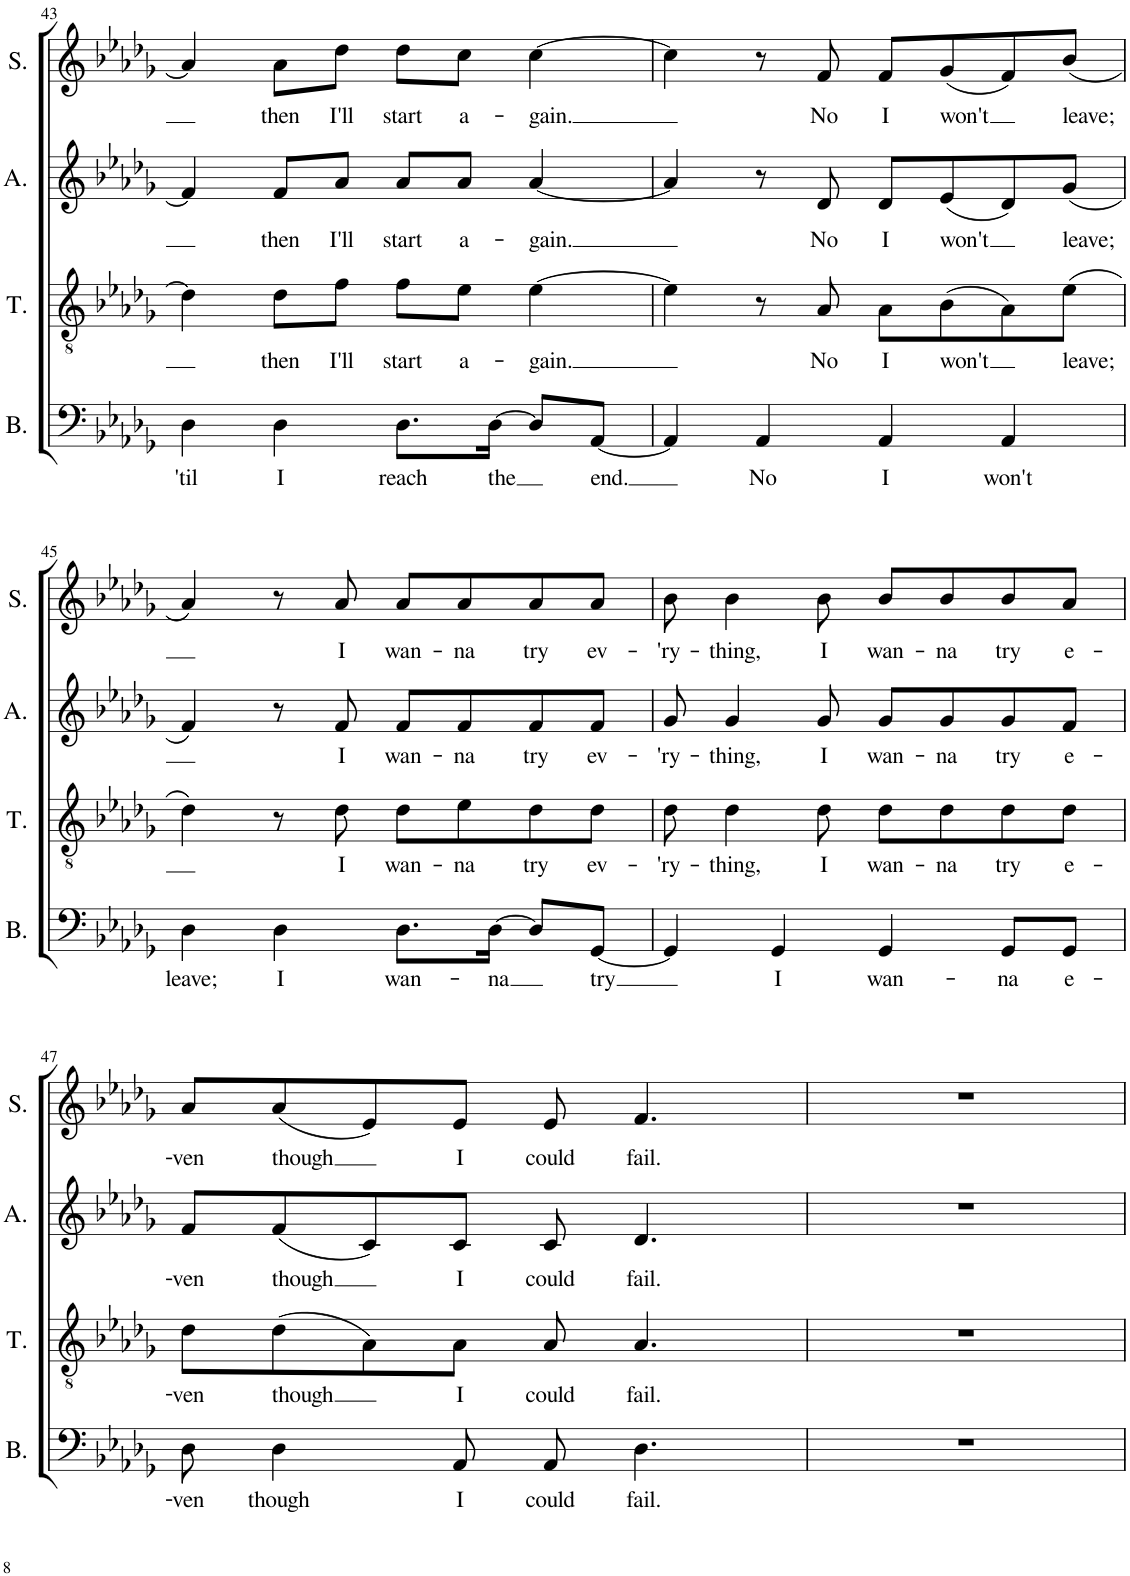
**kern	**text	**kern	**text	**kern	**text	**kern	**text
*part4	*part4	*part3	*part3	*part2	*part2	*part1	*part1
*staff4	*staff4	*staff3	*staff3	*staff2	*staff2	*staff1	*staff1
*I"Bass	*	*I"Tenor	*	*I"Alto	*	*I"Soprano	*
*I'B.	*	*I'T.	*	*I'A.	*	*I'S.	*
!!LO:PB:g=z
*clefF4	*	*clefGv2	*	*clefG2	*	*clefG2	*
*k[b-e-a-d-g-]	*	*k[b-e-a-d-g-]	*	*k[b-e-a-d-g-]	*	*k[b-e-a-d-g-]	*
*M4/4	*	*M4/4	*	*M4/4	*	*M4/4	*
=43	=43	=43	=43	=43	=43	=43	=43
!	!LO:LY:b	!	!	!	!	!	!
4D-\	'til	4d-\]	.	4f/]	.	4a-/]	.
!	!LO:LY:b	!	!LO:LY:b	!	!LO:LY:b	!	!LO:LY:b
4D-\	I	8d-\L	then	8f/L	then	8a-\L	then
!	!	!	!LO:LY:b	!	!LO:LY:b	!	!LO:LY:b
.	.	8f\J	I'll	8a-/J	I'll	8dd-\J	I'll
!	!LO:LY:b	!	!LO:LY:b	!	!LO:LY:b	!	!LO:LY:b
8.D-\L	reach	8f\L	start	8a-/L	start	8dd-\L	start
!	!	!	!LO:LY:b	!	!LO:LY:b	!	!LO:LY:b
.	.	8e-\J	a-	8a-/J	a-	8cc\J	a-
!	!LO:LY:b	!	!	!	!	!	!
[16D-\Jk	the	.	.	.	.	.	.
!	!	!	!LO:LY:b	!	!LO:LY:b	!	!LO:LY:b
8D-/L]	.	[4e-\	-gain.	[4a-/	-gain.	[4cc\	-gain.
!	!LO:LY:b	!	!	!	!	!	!
[8AA-/J	end.	.	.	.	.	.	.
=44	=44	=44	=44	=44	=44	=44	=44
4AA-/]	.	4e-\]	.	4a-/]	.	4cc\]	.
!	!LO:LY:b	!	!	!	!	!	!
4AA-/	No	8r	.	8r	.	8r	.
!	!	!	!LO:LY:b	!	!LO:LY:b	!	!LO:LY:b
.	.	8A-/	No	8d-/	No	8f/	No
!	!LO:LY:b	!	!LO:LY:b	!	!LO:LY:b	!	!LO:LY:b
4AA-/	I	8A-\L	I	8d-/L	I	8f/L	I
!	!	!	!LO:LY:b	!	!LO:LY:b	!	!LO:LY:b
.	.	(8B-\	won't	(8e-/	won't	(8g-/	won't
!	!LO:LY:b	!	!	!	!	!	!
4AA-/	won't	8A-\)	.	8d-/)	.	8f/)	.
!	!	!	!LO:LY:b	!	!LO:LY:b	!	!LO:LY:b
.	.	(8e-\J	leave;	(8g-/J	leave;	(8b-/J	leave;
!!LO:LB:g=z
=45	=45	=45	=45	=45	=45	=45	=45
!	!LO:LY:b	!	!	!	!	!	!
4D-\	leave;	4d-\)	.	4f/)	.	4a-/)	.
!	!LO:LY:b	!	!	!	!	!	!
4D-\	I	8r	.	8r	.	8r	.
!	!	!	!LO:LY:b	!	!LO:LY:b	!	!LO:LY:b
.	.	8d-\	I	8f/	I	8a-/	I
!	!LO:LY:b	!	!LO:LY:b	!	!LO:LY:b	!	!LO:LY:b
8.D-\L	wan-	8d-\L	wan-	8f/L	wan-	8a-/L	wan-
!	!	!	!LO:LY:b	!	!LO:LY:b	!	!LO:LY:b
.	.	8e-\	-na	8f/	-na	8a-/	-na
!	!LO:LY:b	!	!	!	!	!	!
[16D-\Jk	-na	.	.	.	.	.	.
!	!	!	!LO:LY:b	!	!LO:LY:b	!	!LO:LY:b
8D-/L]	.	8d-\	try	8f/	try	8a-/	try
!	!LO:LY:b	!	!LO:LY:b	!	!LO:LY:b	!	!LO:LY:b
[8GG-/J	try	8d-\J	ev-	8f/J	ev-	8a-/J	ev-
=46	=46	=46	=46	=46	=46	=46	=46
!	!	!	!LO:LY:b	!	!LO:LY:b	!	!LO:LY:b
4GG-/]	.	8d-\	-'ry-	8g-/	-'ry-	8b-\	-'ry-
!	!	!	!LO:LY:b	!	!LO:LY:b	!	!LO:LY:b
.	.	4d-\	-thing,	4g-/	-thing,	4b-\	-thing,
!	!LO:LY:b	!	!	!	!	!	!
4GG-/	I	.	.	.	.	.	.
!	!	!	!LO:LY:b	!	!LO:LY:b	!	!LO:LY:b
.	.	8d-\	I	8g-/	I	8b-\	I
!	!LO:LY:b	!	!LO:LY:b	!	!LO:LY:b	!	!LO:LY:b
4GG-/	wan-	8d-\L	wan-	8g-/L	wan-	8b-/L	wan-
!	!	!	!LO:LY:b	!	!LO:LY:b	!	!LO:LY:b
.	.	8d-\	-na	8g-/	-na	8b-/	-na
!	!LO:LY:b	!	!LO:LY:b	!	!LO:LY:b	!	!LO:LY:b
8GG-/L	-na	8d-\	try	8g-/	try	8b-/	try
!	!LO:LY:b	!	!LO:LY:b	!	!LO:LY:b	!	!LO:LY:b
8GG-/J	e-	8d-\J	e-	8f/J	e-	8a-/J	e-
!!LO:LB:g=z
=47	=47	=47	=47	=47	=47	=47	=47
!	!LO:LY:b	!	!LO:LY:b	!	!LO:LY:b	!	!LO:LY:b
8D-\	-ven	8d-\L	-ven	8f/L	-ven	8a-/L	-ven
!	!LO:LY:b	!	!LO:LY:b	!	!LO:LY:b	!	!LO:LY:b
4D-\	though	(8d-\	though	(8f/	though	(8a-/	though
.	.	8A-\)	.	8c/)	.	8e-/)	.
!	!LO:LY:b	!	!LO:LY:b	!	!LO:LY:b	!	!LO:LY:b
8AA-/	I	8A-\J	I	8c/J	I	8e-/J	I
!	!LO:LY:b	!	!LO:LY:b	!	!LO:LY:b	!	!LO:LY:b
8AA-/	could	8A-/	could	8c/	could	8e-/	could
!	!LO:LY:b	!	!LO:LY:b	!	!LO:LY:b	!	!LO:LY:b
4.D-\	fail.	4.A-/	fail.	4.d-/	fail.	4.f/	fail.
=48	=48	=48	=48	=48	=48	=48	=48
1r	.	1r	.	1r	.	1r	.
=	=	=	=	=	=	=	=
*-	*-	*-	*-	*-	*-	*-	*-
